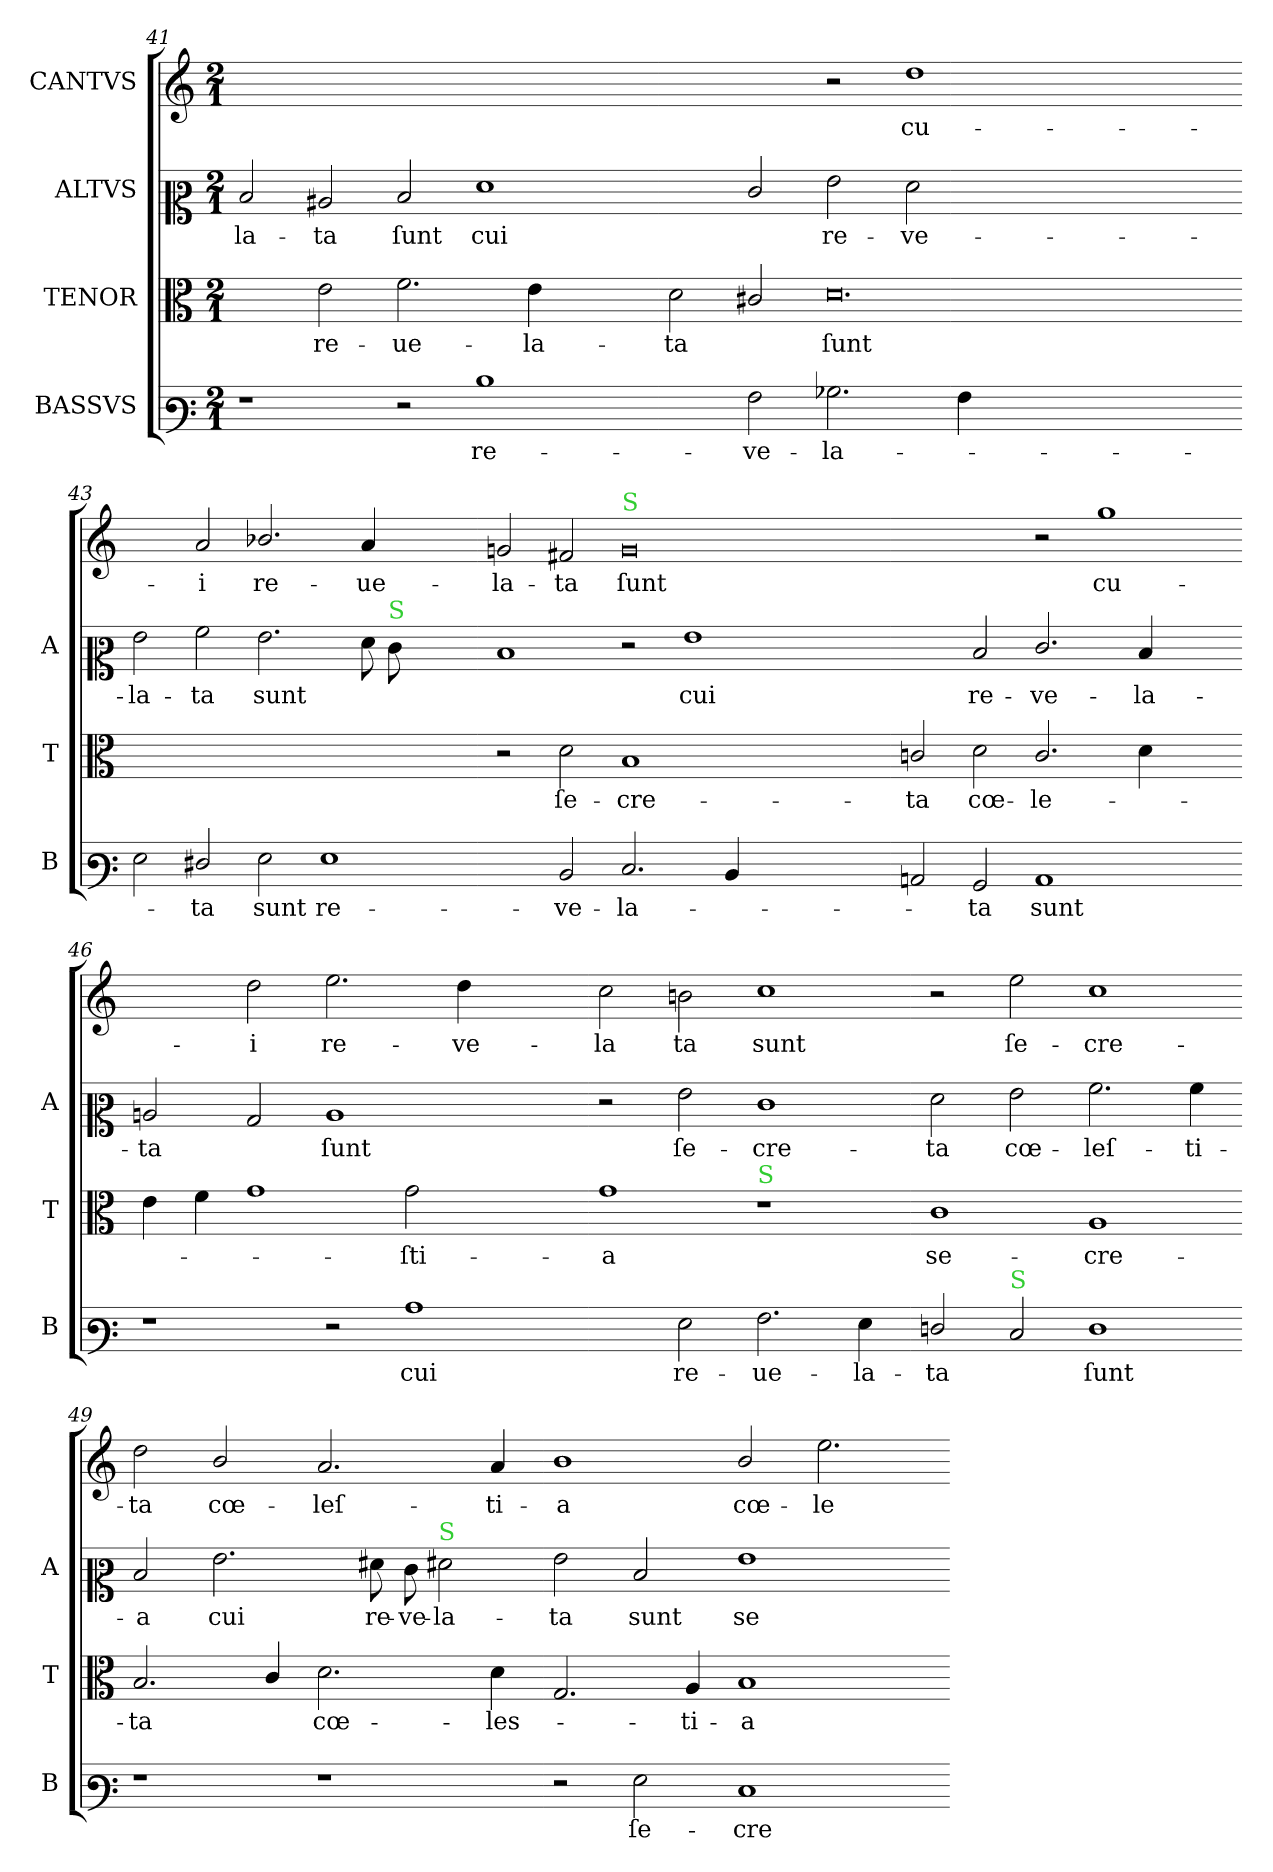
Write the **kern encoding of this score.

**kern	**text	**kern	**text	**kern	**text	**kern	**text
*part4	*part4	*part3	*part3	*part2	*part2	*part1	*part1
*staff4	*staff4	*staff3	*staff3	*staff2	*staff2	*staff1	*staff1
*I"BASSVS	*	*I"TENOR	*	*I"ALTVS	*	*I"CANTVS	*
*I'B	*	*I'T	*	*I'A	*	*	*
*clefF3	*	*clefC3	*	*clefC2	*	*clefG2	*
*k[]	*	*k[]	*	*k[]	*	*k[]	*
*a:	*	*a:	*	*a:	*	*a:	*
*M2/1	*	*M2/1	*	*M2/1	*	*M2/1	*
=41	=41	=41	=41	=41	=41	=41	=41
1r	.	2ryy	.	2d/	-la-	0ryy	.
.	.	2e\	re-	2c#X/	-ta	.	.
2r	.	2.f\	-ue-	2d/	ſunt	.	.
!	!LO:LY:i	!	!	!	!LO:LY:i	!	!
1d\	re-	.	.	1f\	cui	.	.
.	.	4e\	-la-	.	.	.	.
.	.	2ryy	.	.	.	2ryy	.
=42-	=42-	=42-	=42-	=42-	=42-	=42-	=42-
2ryy	.	2d\	-ta	2ryy	.	1ryy	.
!	!LO:LY:i	!	!	!	!	!	!
2A\	-ve-	2c#X/	.	2e/	.	.	.
!	!LO:LY:i	!	!	!	!LO:LY:i	!	!
2.B-X\	-la-	0.d	ſunt	2g\	re-	2r	.
!	!	!	!	!	!LO:LY:i	!	!
.	.	.	.	2f\	-ve-	1dd\	cu-
4A\	.	.	.	.	.	.	.
0ryy	.	.	.	0ryy	.	.	.
.	.	.	.	.	.	1.ryy	.
=43-	=43-	=43-	=43-	=43-	=43-	=43-	=43-
!	!	!	!	!	!LO:LY:i	!	!
2G\	.	0ryy	.	2g\	-la-	2ryy	.
!	!LO:LY:i	!	!	!	!LO:LY:i	!	!
2F#X/	-ta	.	.	2a\	-ta	2a/	-i
!	!LO:LY:i	!	!	!	!LO:LY:i	!	!
2G\	sunt	.	.	2.g\	sunt	2.b-X/	re-
!	!LO:LY:i	!	!	!	!	!	!
1G\	re-	.	.	.	.	.	.
.	.	.	.	8f\	.	4a/	-ue-
!	!	!	!	!LO:TX:a:color=limegreen:t=S	!	!	!
.	.	.	.	8e\	.	.	.
.	.	2ryy	.	2ryy	.	2ryy	.
=44-	=44-	=44-	=44-	=44-	=44-	=44-	=44-
2ryy	.	2r	.	1d	.	2gn/	-la-
!	!LO:LY:i	!	!	!	!	!	!
2D/	-ve-	2d\	ſe-	.	.	2f#X/	-ta
!	!	!	!	!	!	!LO:TX:a:color=limegreen:t=S	!
!	!LO:LY:i	!	!	!	!	!	!
2.E/	-la-	1B	-cre-	2r	.	0g	ſunt
.	.	.	.	1g\	cui	.	.
4D/	.	.	.	.	.	.	.
1ryy	.	1ryy	.	.	.	.	.
.	.	.	.	2ryy	.	.	.
=45-	=45-	=45-	=45-	=45-	=45-	=45-	=45-
2Cn/	.	2cn/	-ta	2ryy	.	1ryy	.
!	!LO:LY:i	!	!	!	!	!	!
2BB/	-ta	2d\	cœ-	2d/	re-	.	.
!	!LO:LY:i	!	!	!	!	!	!
1C	sunt	2.c/	-le-	2.e/	-ve-	2r	.
!	!	!	!	!	!	!	!LO:LY:i
.	.	.	.	.	.	1gg\	cu-
.	.	4d\	.	4d/	-la-	.	.
2ryy	.	2ryy	.	2ryy	.	.	.
=46-	=46-	=46-	=46-	=46-	=46-	=46-	=46-
1r	.	4e\	.	2cn/	-ta	2ryy	.
.	.	4f\	.	.	.	.	.
!	!	!	!	!	!	!	!LO:LY:i
.	.	1g	.	2B/	.	2dd\	-i
!	!	!	!	!	!	!	!LO:LY:i
2r	.	.	.	1c	ſunt	2.ee\	re-
1c\	cui	2g\	-ſti-	.	.	.	.
!	!	!	!	!	!	!	!LO:LY:i
.	.	.	.	.	.	4dd\	-ve-
.	.	2ryy	.	2ryy	.	2ryy	.
=47-	=47-	=47-	=47-	=47-	=47-	=47-	=47-
!	!	!	!	!	!	!	!LO:LY:i
2ryy	.	1g	-a	2r	.	2cc\	-la
!	!	!	!	!	!	!	!LO:LY:i
2G\	re-	.	.	2g\	ſe-	2bn\	ta
!	!	!LO:TX:a:color=limegreen:t=S	!	!	!	!	!
!	!	!	!	!	!	!	!LO:LY:i
2.A\	-ue-	1r	.	1e	-cre-	1cc	sunt
4G\	-la-	.	.	.	.	.	.
=48-	=48-	=48-	=48-	=48-	=48-	=48-	=48-
!	!	!	!LO:LY:i	!	!	!	!
2Fn/	-ta	1c	se-	2f\	-ta	2r	.
!LO:TX:a:color=limegreen:t=S	!	!	!	!	!	!	!
2E/	.	.	.	2g\	cœ-	2ee\	ſe-
!	!	!	!LO:LY:i	!	!	!	!
1F	ſunt	1A	-cre-	2.a\	-leſ-	1cc	-cre-
.	.	.	.	4a\	-ti-	.	.
=49-	=49-	=49-	=49-	=49-	=49-	=49-	=49-
!	!	!	!LO:LY:i	!	!	!	!
1r	.	2.B/	-ta	2d/	-a	2dd\	-ta
!	!	!	!	!	!LO:LY:i	!	!
.	.	.	.	2.g\	cui	2b/	cœ-
.	.	4c/	.	.	.	.	.
!	!	!	!LO:LY:i	!	!	!	!
1r	.	2.d\	cœ-	.	.	2.a/	-leſ-
!	!	!	!	!	!LO:LY:i	!	!
.	.	.	.	8f#X\	re-	.	.
!	!	!	!	!	!LO:LY:i	!	!
.	.	.	.	8e\	-ve-	.	.
!	!	!	!	!LO:TX:a:color=limegreen:t=S	!	!	!
!	!	!	!	!	!LO:LY:i	!	!
.	.	.	.	2f#X\	-la-	.	.
!	!	!	!LO:LY:i	!	!	!	!
.	.	4d\	-les-	.	.	4a/	-ti-
=50-	=50-	=50-	=50-	=50-	=50-	=50-	=50-
!	!	!	!	!	!LO:LY:i	!	!
2r	.	2.G/	.	2g\	-ta	1b	-a
!	!	!	!	!	!LO:LY:i	!	!
2G\	ſe-	.	.	2d/	sunt	.	.
!	!	!	!LO:LY:i	!	!	!	!
.	.	4A/	-ti-	.	.	.	.
!	!	!	!LO:LY:i	!	!LO:LY:i	!	!
1E	-cre-	1B	-a	1g	se-	2b/	cœ-
.	.	.	.	.	.	2.ee\	-le-
4ryy	.	4ryy	.	4ryy	.	.	.
=-	=-	=-	=-	=-	=-	=-	=-
*-	*-	*-	*-	*-	*-	*-	*-
